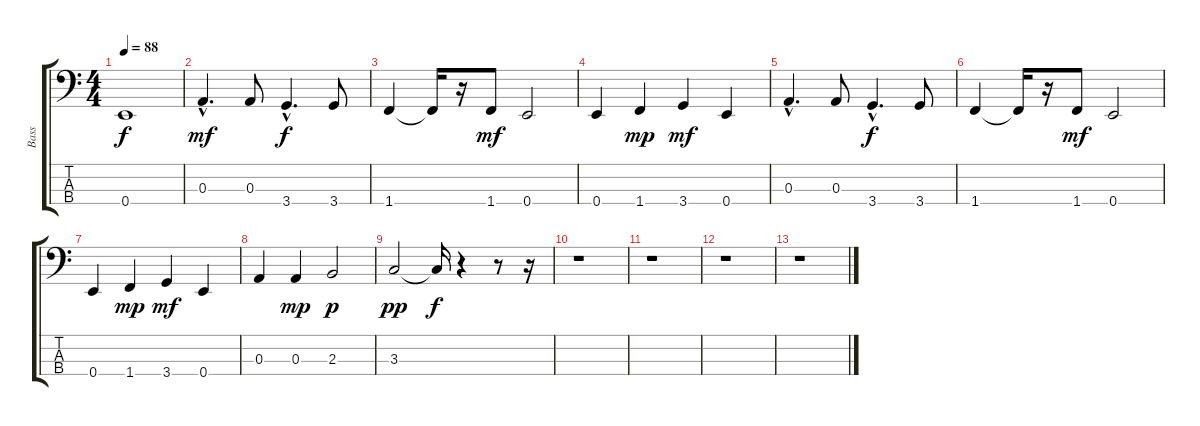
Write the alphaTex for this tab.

\track ("Bass" "Bass") {instrument fretlessbass}
\staff {score tabs}
\tuning (G2 D2 A1 E1) {hide}
\ts (4 4)
\tempo 88
\clef f4
\ks c
0.4.1{dy f} |
0.3{hac}.4{d dy mf} 0.3.8 3.4{hac}.4{d dy f} 3.4.8 |
1.4.4 1.4{t}.16 r.16 1.4.8{dy mf} 0.4.2 |
0.4.4 1.4.4{dy mp} 3.4.4{dy mf} 0.4.4 |
0.3{hac}.4{d} 0.3.8 3.4{hac}.4{d dy f} 3.4.8 |
1.4.4 1.4{t}.16 r.16 1.4.8{dy mf} 0.4.2 |
0.4.4 1.4.4{dy mp} 3.4.4{dy mf} 0.4.4 |
0.3.4 0.3.4{dy mp} 2.3.2{dy p} |
3.3.2{dy pp} 3.3{t}.16{dy f} r.4 r.8 r.16 |
r.1 |
r.1 |
r.1 |
r.1
